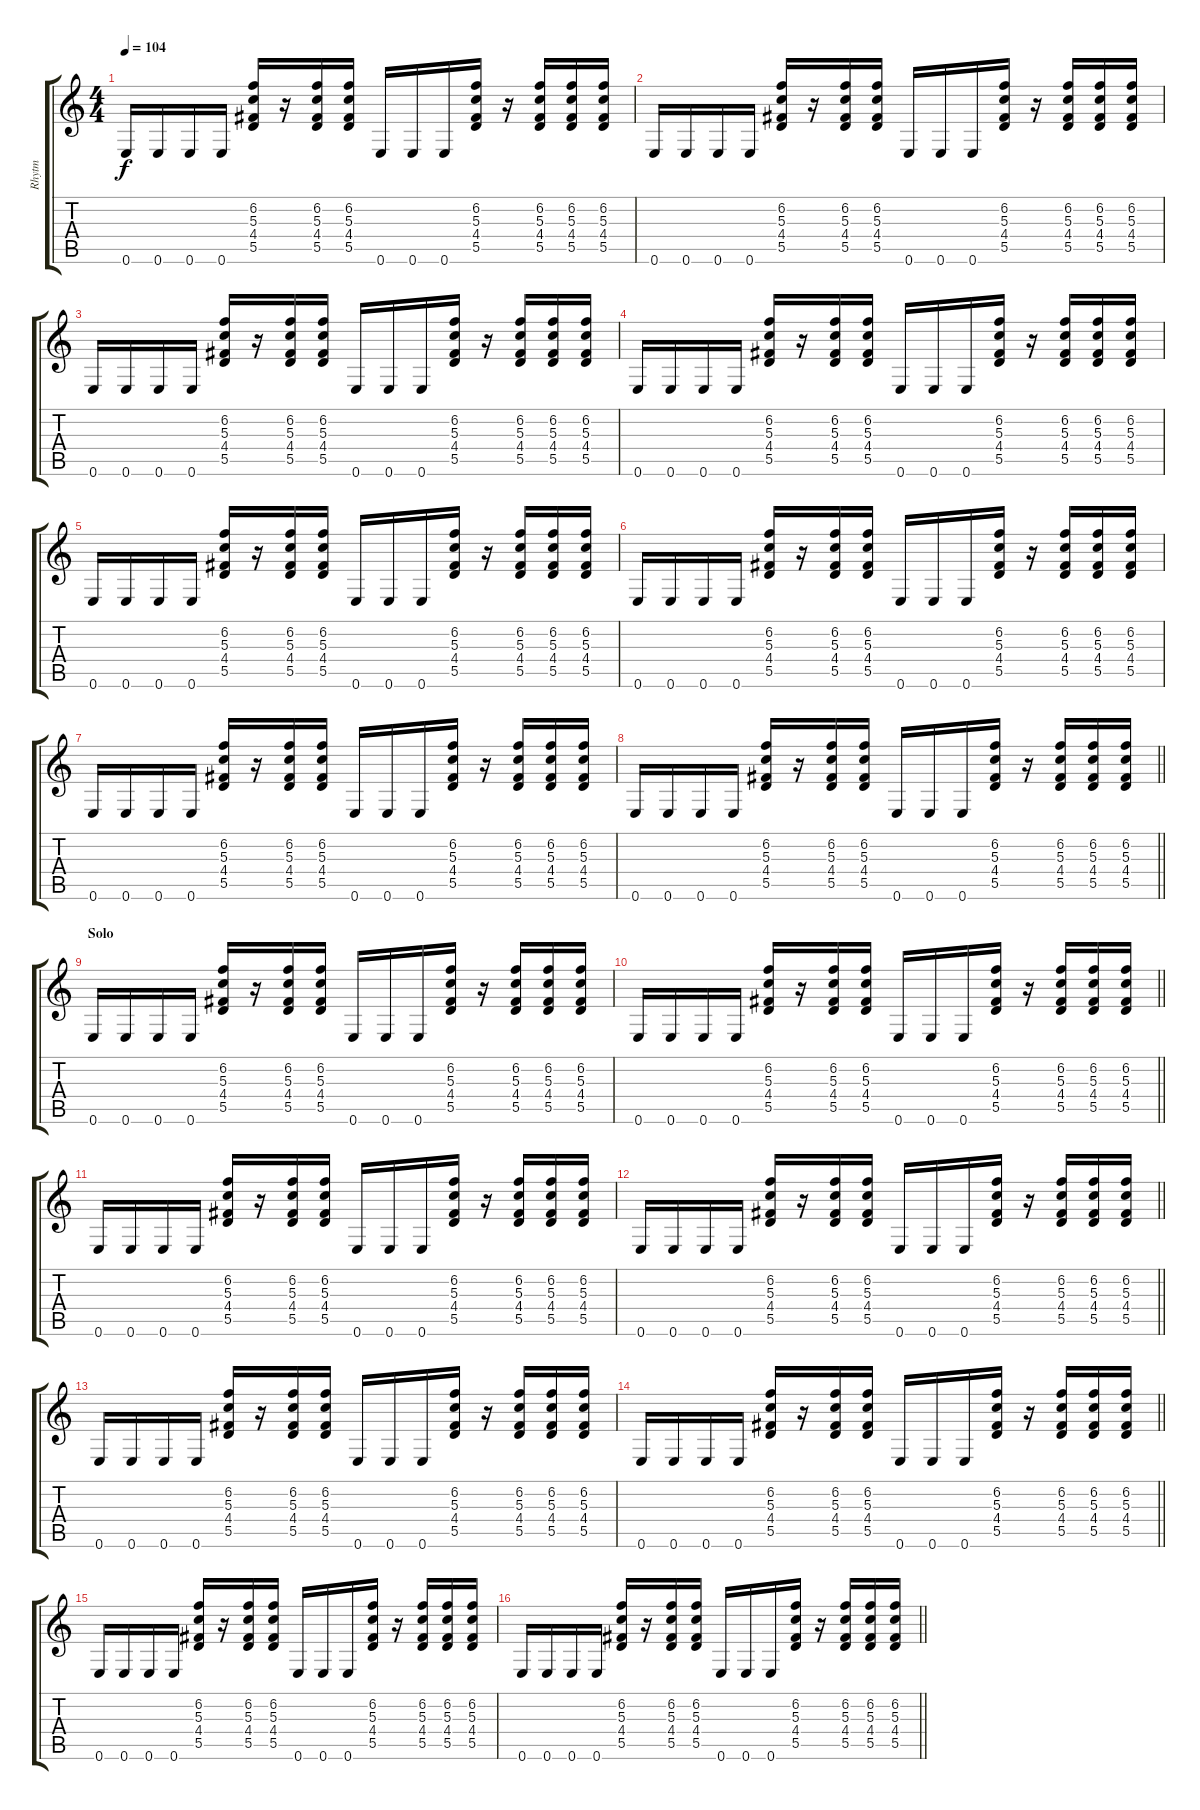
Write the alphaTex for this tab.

\track ("Rhytm" "Rhytm") {instrument distortionguitar}
\staff {score tabs}
\tuning (E4 B3 G3 D3 A2 E2) {hide}
\ts (4 4)
\tempo 104
\clef g2
\ks c
0.6.16{dy f} 0.6.16 0.6.16 0.6.16 (6.2 5.3 4.4 5.5).16 r.16 (6.2 5.3 4.4 5.5).16 (6.2 5.3 4.4 5.5).16 0.6.16 0.6.16 0.6.16 (6.2 5.3 4.4 5.5).16 r.16 (6.2 5.3 4.4 5.5).16 (6.2 5.3 4.4 5.5).16 (6.2 5.3 4.4 5.5).16 |
0.6.16 0.6.16 0.6.16 0.6.16 (6.2 5.3 4.4 5.5).16 r.16 (6.2 5.3 4.4 5.5).16 (6.2 5.3 4.4 5.5).16 0.6.16 0.6.16 0.6.16 (6.2 5.3 4.4 5.5).16 r.16 (6.2 5.3 4.4 5.5).16 (6.2 5.3 4.4 5.5).16 (6.2 5.3 4.4 5.5).16 |
0.6.16 0.6.16 0.6.16 0.6.16 (6.2 5.3 4.4 5.5).16 r.16 (6.2 5.3 4.4 5.5).16 (6.2 5.3 4.4 5.5).16 0.6.16 0.6.16 0.6.16 (6.2 5.3 4.4 5.5).16 r.16 (6.2 5.3 4.4 5.5).16 (6.2 5.3 4.4 5.5).16 (6.2 5.3 4.4 5.5).16 |
0.6.16 0.6.16 0.6.16 0.6.16 (6.2 5.3 4.4 5.5).16 r.16 (6.2 5.3 4.4 5.5).16 (6.2 5.3 4.4 5.5).16 0.6.16 0.6.16 0.6.16 (6.2 5.3 4.4 5.5).16 r.16 (6.2 5.3 4.4 5.5).16 (6.2 5.3 4.4 5.5).16 (6.2 5.3 4.4 5.5).16 |
0.6.16 0.6.16 0.6.16 0.6.16 (6.2 5.3 4.4 5.5).16 r.16 (6.2 5.3 4.4 5.5).16 (6.2 5.3 4.4 5.5).16 0.6.16 0.6.16 0.6.16 (6.2 5.3 4.4 5.5).16 r.16 (6.2 5.3 4.4 5.5).16 (6.2 5.3 4.4 5.5).16 (6.2 5.3 4.4 5.5).16 |
0.6.16 0.6.16 0.6.16 0.6.16 (6.2 5.3 4.4 5.5).16 r.16 (6.2 5.3 4.4 5.5).16 (6.2 5.3 4.4 5.5).16 0.6.16 0.6.16 0.6.16 (6.2 5.3 4.4 5.5).16 r.16 (6.2 5.3 4.4 5.5).16 (6.2 5.3 4.4 5.5).16 (6.2 5.3 4.4 5.5).16 |
0.6.16 0.6.16 0.6.16 0.6.16 (6.2 5.3 4.4 5.5).16 r.16 (6.2 5.3 4.4 5.5).16 (6.2 5.3 4.4 5.5).16 0.6.16 0.6.16 0.6.16 (6.2 5.3 4.4 5.5).16 r.16 (6.2 5.3 4.4 5.5).16 (6.2 5.3 4.4 5.5).16 (6.2 5.3 4.4 5.5).16 |
\barLineRight lightlight
0.6.16 0.6.16 0.6.16 0.6.16 (6.2 5.3 4.4 5.5).16 r.16 (6.2 5.3 4.4 5.5).16 (6.2 5.3 4.4 5.5).16 0.6.16 0.6.16 0.6.16 (6.2 5.3 4.4 5.5).16 r.16 (6.2 5.3 4.4 5.5).16 (6.2 5.3 4.4 5.5).16 (6.2 5.3 4.4 5.5).16 |
\section ("" "Solo")
0.6.16 0.6.16 0.6.16 0.6.16 (6.2 5.3 4.4 5.5).16 r.16 (6.2 5.3 4.4 5.5).16 (6.2 5.3 4.4 5.5).16 0.6.16 0.6.16 0.6.16 (6.2 5.3 4.4 5.5).16 r.16 (6.2 5.3 4.4 5.5).16 (6.2 5.3 4.4 5.5).16 (6.2 5.3 4.4 5.5).16 |
\barLineRight lightlight
0.6.16 0.6.16 0.6.16 0.6.16 (6.2 5.3 4.4 5.5).16 r.16 (6.2 5.3 4.4 5.5).16 (6.2 5.3 4.4 5.5).16 0.6.16 0.6.16 0.6.16 (6.2 5.3 4.4 5.5).16 r.16 (6.2 5.3 4.4 5.5).16 (6.2 5.3 4.4 5.5).16 (6.2 5.3 4.4 5.5).16 |
0.6.16 0.6.16 0.6.16 0.6.16 (6.2 5.3 4.4 5.5).16 r.16 (6.2 5.3 4.4 5.5).16 (6.2 5.3 4.4 5.5).16 0.6.16 0.6.16 0.6.16 (6.2 5.3 4.4 5.5).16 r.16 (6.2 5.3 4.4 5.5).16 (6.2 5.3 4.4 5.5).16 (6.2 5.3 4.4 5.5).16 |
\barLineRight lightlight
0.6.16 0.6.16 0.6.16 0.6.16 (6.2 5.3 4.4 5.5).16 r.16 (6.2 5.3 4.4 5.5).16 (6.2 5.3 4.4 5.5).16 0.6.16 0.6.16 0.6.16 (6.2 5.3 4.4 5.5).16 r.16 (6.2 5.3 4.4 5.5).16 (6.2 5.3 4.4 5.5).16 (6.2 5.3 4.4 5.5).16 |
0.6.16 0.6.16 0.6.16 0.6.16 (6.2 5.3 4.4 5.5).16 r.16 (6.2 5.3 4.4 5.5).16 (6.2 5.3 4.4 5.5).16 0.6.16 0.6.16 0.6.16 (6.2 5.3 4.4 5.5).16 r.16 (6.2 5.3 4.4 5.5).16 (6.2 5.3 4.4 5.5).16 (6.2 5.3 4.4 5.5).16 |
\barLineRight lightlight
0.6.16 0.6.16 0.6.16 0.6.16 (6.2 5.3 4.4 5.5).16 r.16 (6.2 5.3 4.4 5.5).16 (6.2 5.3 4.4 5.5).16 0.6.16 0.6.16 0.6.16 (6.2 5.3 4.4 5.5).16 r.16 (6.2 5.3 4.4 5.5).16 (6.2 5.3 4.4 5.5).16 (6.2 5.3 4.4 5.5).16 |
0.6.16 0.6.16 0.6.16 0.6.16 (6.2 5.3 4.4 5.5).16 r.16 (6.2 5.3 4.4 5.5).16 (6.2 5.3 4.4 5.5).16 0.6.16 0.6.16 0.6.16 (6.2 5.3 4.4 5.5).16 r.16 (6.2 5.3 4.4 5.5).16 (6.2 5.3 4.4 5.5).16 (6.2 5.3 4.4 5.5).16 |
\barLineRight lightlight
0.6.16 0.6.16 0.6.16 0.6.16 (6.2 5.3 4.4 5.5).16 r.16 (6.2 5.3 4.4 5.5).16 (6.2 5.3 4.4 5.5).16 0.6.16 0.6.16 0.6.16 (6.2 5.3 4.4 5.5).16 r.16 (6.2 5.3 4.4 5.5).16 (6.2 5.3 4.4 5.5).16 (6.2 5.3 4.4 5.5).16
